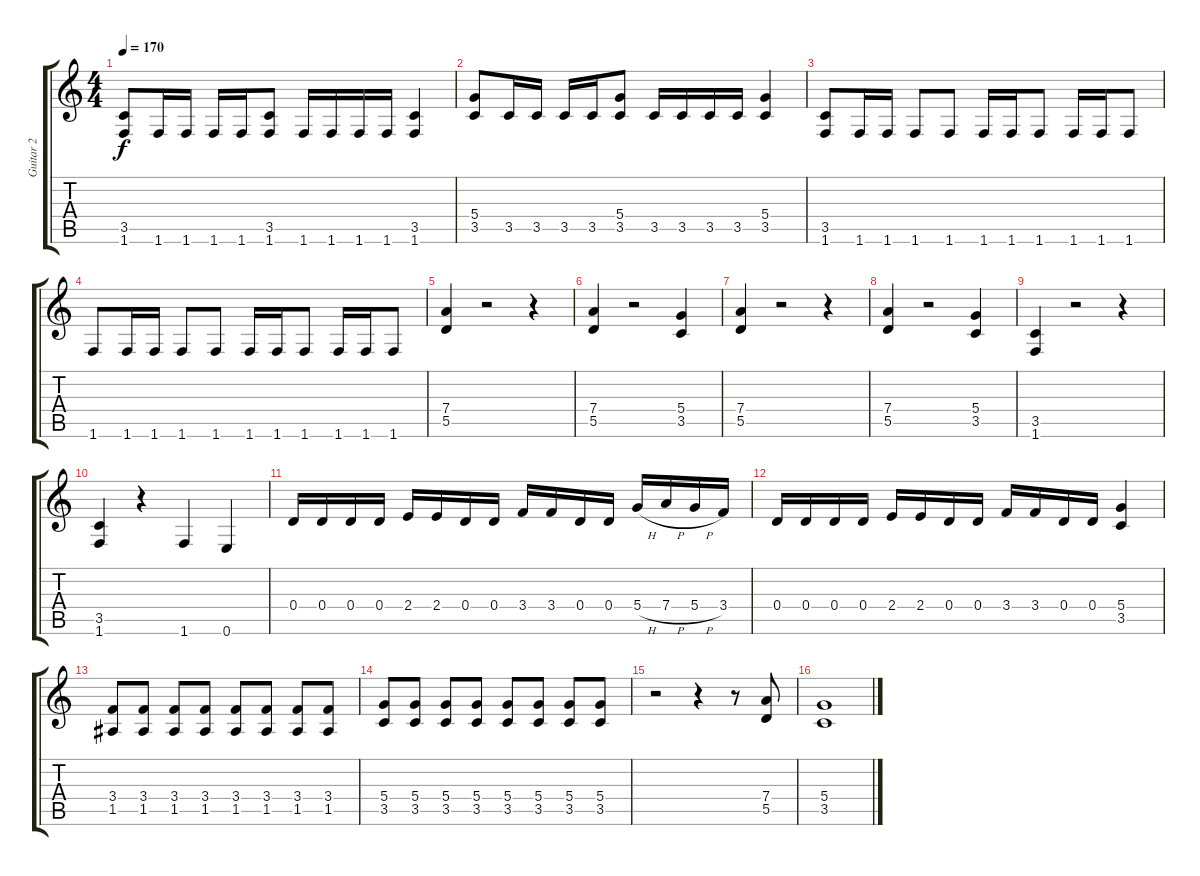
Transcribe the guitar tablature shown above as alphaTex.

\track ("Guitar 2" "Guitar 2") {instrument distortionguitar}
\staff {score tabs}
\tuning (E4 B3 G3 D3 A2 E2) {hide}
\ts (4 4)
\tempo 170
\clef g2
\ks c
(3.5 1.6).8{dy f} 1.6.16 1.6.16 1.6.16 1.6.16 (3.5 1.6).8 1.6.16 1.6.16 1.6.16 1.6.16 (3.5 1.6).4 |
(5.4 3.5).8 3.5.16 3.5.16 3.5.16 3.5.16 (5.4 3.5).8 3.5.16 3.5.16 3.5.16 3.5.16 (5.4 3.5).4 |
(3.5 1.6).8 1.6.16 1.6.16 1.6.8 1.6.8 1.6.16 1.6.16 1.6.8 1.6.16 1.6.16 1.6.8 |
1.6.8 1.6.16 1.6.16 1.6.8 1.6.8 1.6.16 1.6.16 1.6.8 1.6.16 1.6.16 1.6.8 |
\section ("" "")
(7.4 5.5).4 r.2 r.4 |
(7.4 5.5).4 r.2 (5.4 3.5).4 |
(7.4 5.5).4 r.2 r.4 |
(7.4 5.5).4 r.2 (5.4 3.5).4 |
(3.5 1.6).4 r.2 r.4 |
(3.5 1.6).4 r.4 1.6.4 0.6.4 |
0.4.16 0.4.16 0.4.16 0.4.16 2.4.16 2.4.16 0.4.16 0.4.16 3.4.16 3.4.16 0.4.16 0.4.16 5.4{h}.16 7.4{h}.16 5.4{h}.16 3.4.16 |
0.4.16 0.4.16 0.4.16 0.4.16 2.4.16 2.4.16 0.4.16 0.4.16 3.4.16 3.4.16 0.4.16 0.4.16 (5.4 3.5).4 |
(3.4 1.5).8 (3.4 1.5).8 (3.4 1.5).8 (3.4 1.5).8 (3.4 1.5).8 (3.4 1.5).8 (3.4 1.5).8 (3.4 1.5).8 |
(5.4 3.5).8 (5.4 3.5).8 (5.4 3.5).8 (5.4 3.5).8 (5.4 3.5).8 (5.4 3.5).8 (5.4 3.5).8 (5.4 3.5).8 |
r.2 r.4 r.8 (7.4 5.5).8 |
(5.4 3.5).1
